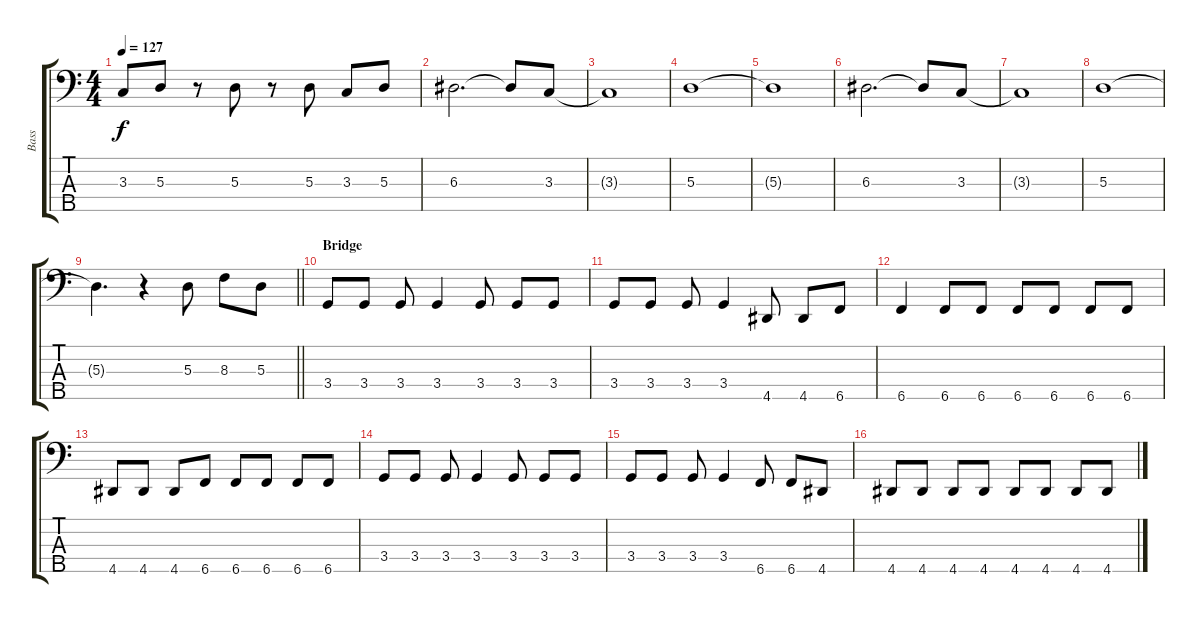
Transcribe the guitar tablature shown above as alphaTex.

\track ("Bass" "Bass") {instrument electricbassfinger}
\staff {score tabs}
\tuning (G2 D2 A1 E1 B0) {hide}
\ts (4 4)
\tempo 127
\clef f4
\ks c
3.3.8{dy f} 5.3.8 r.8 5.3.8 r.8 5.3.8 3.3.8 5.3.8 |
6.3.2{d} 6.3{t}.8 3.3.8 |
3.3{t}.1 |
5.3.1 |
5.3{t}.1 |
6.3.2{d} 6.3{t}.8 3.3.8 |
3.3{t}.1 |
5.3.1 |
\barLineRight lightlight
5.3{t}.4{d} r.4 5.3.8 8.3.8 5.3.8 |
\section ("" "Bridge")
3.4.8 3.4.8 3.4.8 3.4.4 3.4.8 3.4.8 3.4.8 |
3.4.8 3.4.8 3.4.8 3.4.4 4.5.8 4.5.8 6.5.8 |
6.5.4 6.5.8 6.5.8 6.5.8 6.5.8 6.5.8 6.5.8 |
4.5.8 4.5.8 4.5.8 6.5.8 6.5.8 6.5.8 6.5.8 6.5.8 |
3.4.8 3.4.8 3.4.8 3.4.4 3.4.8 3.4.8 3.4.8 |
3.4.8 3.4.8 3.4.8 3.4.4 6.5.8 6.5.8 4.5.8 |
4.5.8 4.5.8 4.5.8 4.5.8 4.5.8 4.5.8 4.5.8 4.5.8
